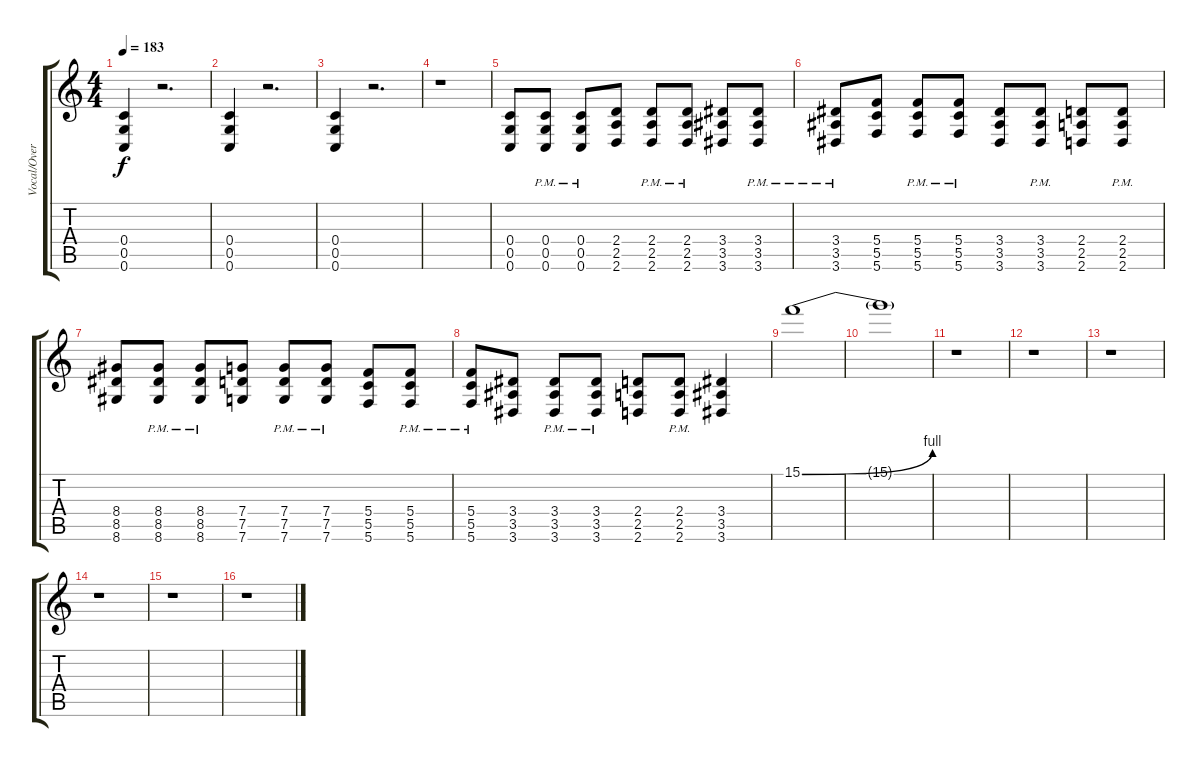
\track ("Vocal/Overdub" "Vocal/Over") {instrument overdrivenguitar}
\staff {score tabs}
\tuning (D4 A3 F3 C3 G2 C2) {hide}
\ts (4 4)
\tempo 183
\clef g2
\ks aminor
(0.4 0.5 0.6).4{dy f instrument overdrivenguitar} r.2{d} |
(0.4 0.5 0.6).4 r.2{d} |
(0.4 0.5 0.6).4 r.2{d} |
r.1 |
(0.4 0.5 0.6).8 (0.4{pm} 0.5{pm} 0.6{pm}).8 (0.4{pm} 0.5{pm} 0.6{pm}).8 (2.4 2.5 2.6).8 (2.4{pm} 2.5{pm} 2.6{pm}).8 (2.4{pm} 2.5{pm} 2.6{pm}).8 (3.4 3.5 3.6).8 (3.4{pm} 3.5{pm} 3.6{pm}).8 |
(3.4{pm} 3.5{pm} 3.6{pm}).8 (5.4 5.5 5.6).8 (5.4{pm} 5.5{pm} 5.6{pm}).8 (5.4{pm} 5.5{pm} 5.6{pm}).8 (3.4 3.5 3.6).8 (3.4{pm} 3.5{pm} 3.6{pm}).8 (2.4 2.5 2.6).8 (2.4{pm} 2.5{pm} 2.6{pm}).8 |
(8.4 8.5 8.6).8 (8.4{pm} 8.5{pm} 8.6{pm}).8 (8.4{pm} 8.5{pm} 8.6{pm}).8 (7.4 7.5 7.6).8 (7.4{pm} 7.5{pm} 7.6{pm}).8 (7.4{pm} 7.5{pm} 7.6).8 (5.4 5.5 5.6).8 (5.4{pm} 5.5{pm} 5.6{pm}).8 |
(5.4{pm} 5.5{pm} 5.6{pm}).8 (3.4 3.5 3.6).8 (3.4{pm} 3.5{pm} 3.6{pm}).8 (3.4{pm} 3.5{pm} 3.6{pm}).8 (2.4 2.5 2.6).8 (2.4{pm} 2.5{pm} 2.6{pm}).8 (3.4 3.5 3.6).4 |
15.1{be (bend 0 0 60 4)}.1 |
15.1{t}.1 |
r.1 |
r.1 |
r.1 |
r.1 |
r.1 |
r.1
